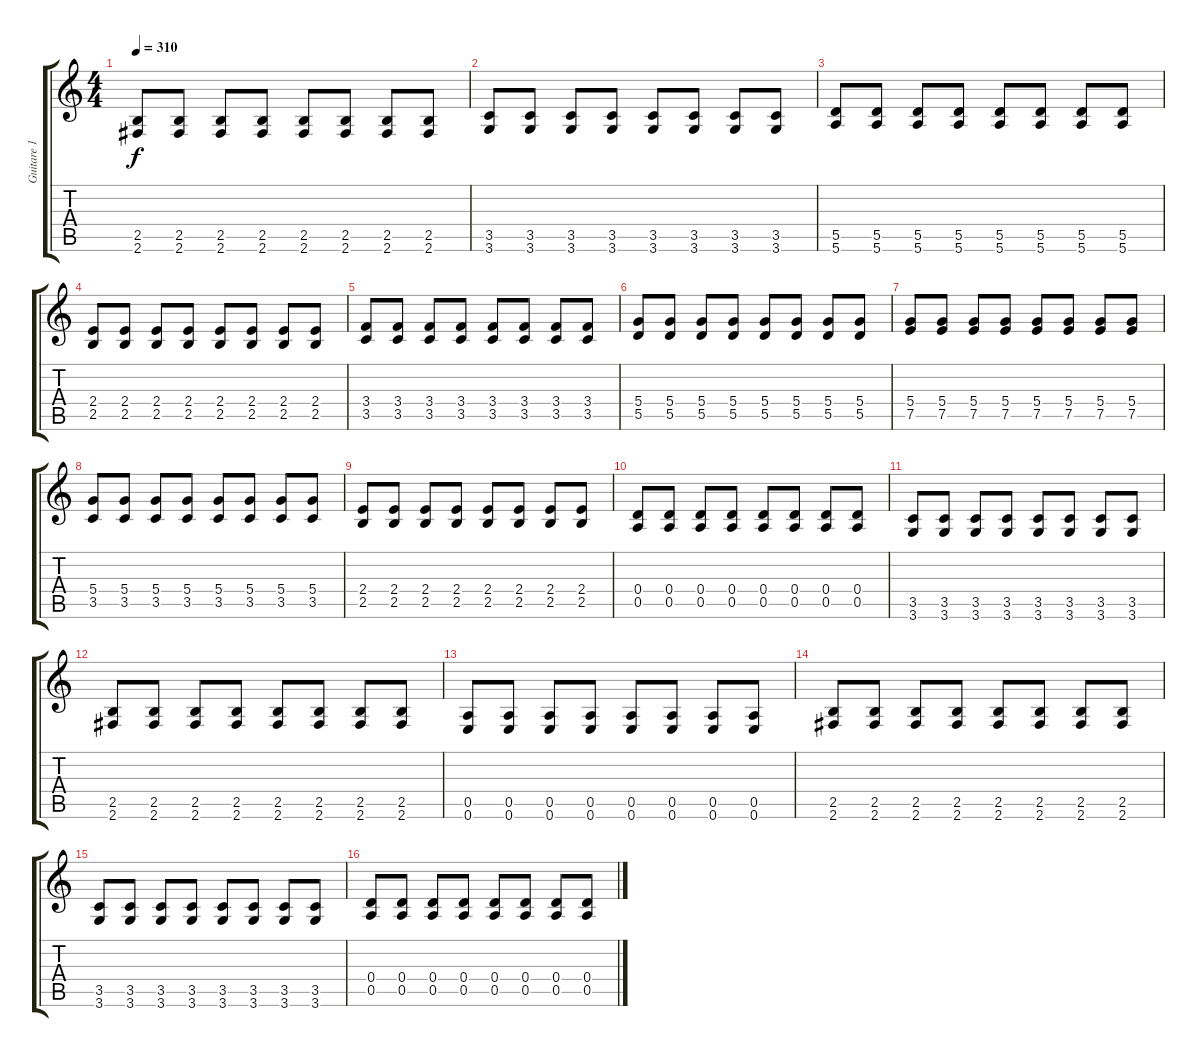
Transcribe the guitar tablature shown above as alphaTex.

\track ("Guitare 1" "Guitare 1") {instrument distortionguitar}
\staff {score tabs}
\tuning (E4 B3 G3 D3 A2 E2) {hide}
\ts (4 4)
\tempo 310
\clef g2
\ks c
(2.5 2.6).8{dy f} (2.5 2.6).8 (2.5 2.6).8 (2.5 2.6).8 (2.5 2.6).8 (2.5 2.6).8 (2.5 2.6).8 (2.5 2.6).8 |
(3.5 3.6).8 (3.5 3.6).8 (3.5 3.6).8 (3.5 3.6).8 (3.5 3.6).8 (3.5 3.6).8 (3.5 3.6).8 (3.5 3.6).8 |
(5.5 5.6).8 (5.5 5.6).8 (5.5 5.6).8 (5.5 5.6).8 (5.5 5.6).8 (5.5 5.6).8 (5.5 5.6).8 (5.5 5.6).8 |
(2.4 2.5).8 (2.4 2.5).8 (2.4 2.5).8 (2.4 2.5).8 (2.4 2.5).8 (2.4 2.5).8 (2.4 2.5).8 (2.4 2.5).8 |
(3.4 3.5).8 (3.4 3.5).8 (3.4 3.5).8 (3.4 3.5).8 (3.4 3.5).8 (3.4 3.5).8 (3.4 3.5).8 (3.4 3.5).8 |
(5.4 5.5).8 (5.4 5.5).8 (5.4 5.5).8 (5.4 5.5).8 (5.4 5.5).8 (5.4 5.5).8 (5.4 5.5).8 (5.4 5.5).8 |
(5.4 7.5).8 (5.4 7.5).8 (5.4 7.5).8 (5.4 7.5).8 (5.4 7.5).8 (5.4 7.5).8 (5.4 7.5).8 (5.4 7.5).8 |
(5.4 3.5).8 (5.4 3.5).8 (5.4 3.5).8 (5.4 3.5).8 (5.4 3.5).8 (5.4 3.5).8 (5.4 3.5).8 (5.4 3.5).8 |
(2.4 2.5).8 (2.4 2.5).8 (2.4 2.5).8 (2.4 2.5).8 (2.4 2.5).8 (2.4 2.5).8 (2.4 2.5).8 (2.4 2.5).8 |
(0.4 0.5).8 (0.4 0.5).8 (0.4 0.5).8 (0.4 0.5).8 (0.4 0.5).8 (0.4 0.5).8 (0.4 0.5).8 (0.4 0.5).8 |
(3.5 3.6).8 (3.5 3.6).8 (3.5 3.6).8 (3.5 3.6).8 (3.5 3.6).8 (3.5 3.6).8 (3.5 3.6).8 (3.5 3.6).8 |
(2.5 2.6).8 (2.5 2.6).8 (2.5 2.6).8 (2.5 2.6).8 (2.5 2.6).8 (2.5 2.6).8 (2.5 2.6).8 (2.5 2.6).8 |
(0.5 0.6).8 (0.5 0.6).8 (0.5 0.6).8 (0.5 0.6).8 (0.5 0.6).8 (0.5 0.6).8 (0.5 0.6).8 (0.5 0.6).8 |
(2.5 2.6).8 (2.5 2.6).8 (2.5 2.6).8 (2.5 2.6).8 (2.5 2.6).8 (2.5 2.6).8 (2.5 2.6).8 (2.5 2.6).8 |
(3.5 3.6).8 (3.5 3.6).8 (3.5 3.6).8 (3.5 3.6).8 (3.5 3.6).8 (3.5 3.6).8 (3.5 3.6).8 (3.5 3.6).8 |
(0.4 0.5).8 (0.4 0.5).8 (0.4 0.5).8 (0.4 0.5).8 (0.4 0.5).8 (0.4 0.5).8 (0.4 0.5).8 (0.4 0.5).8
